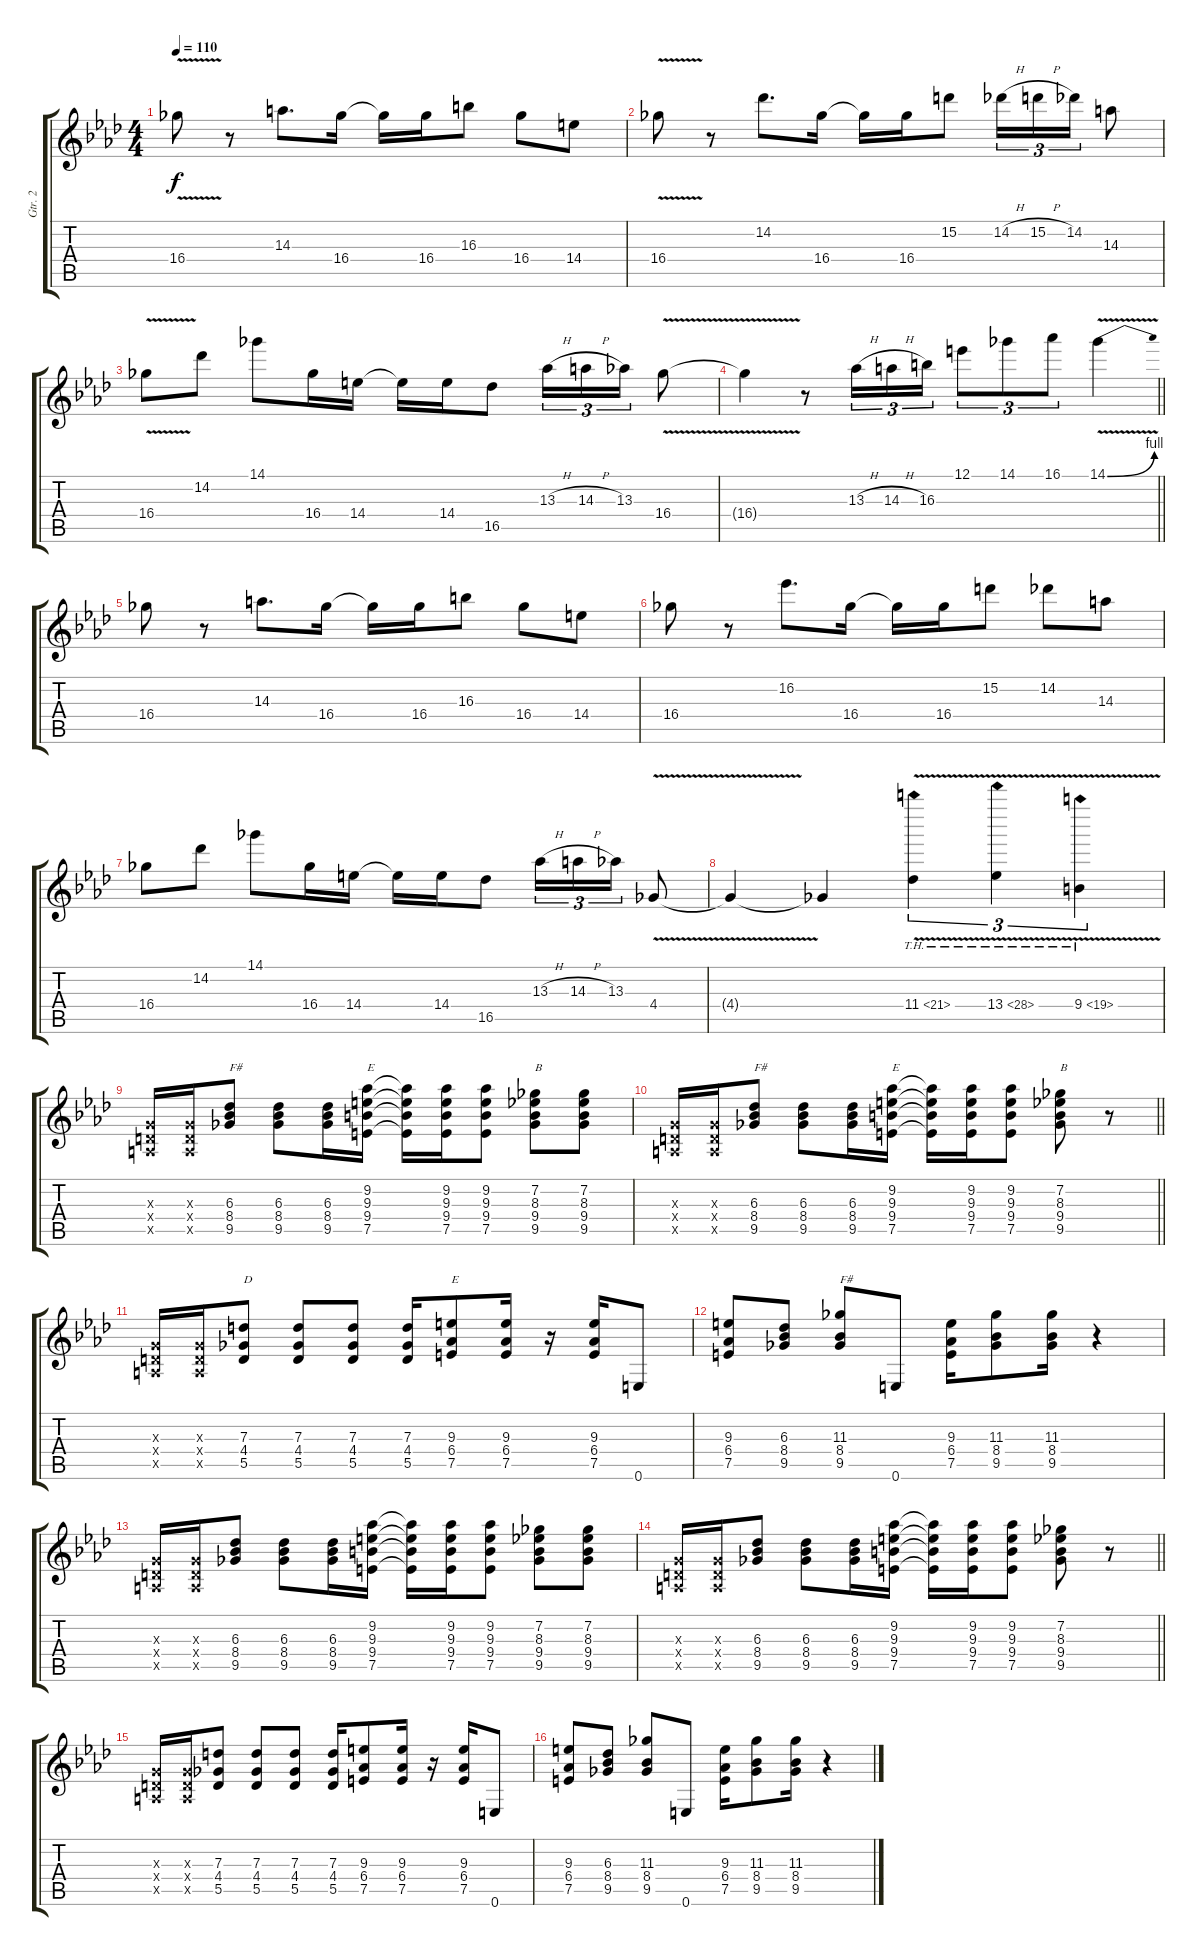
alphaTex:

\track ("Gtr. 2" "Gtr. 2") {instrument overdrivenguitar}
\staff {score tabs}
\tuning (E4 B3 G3 D3 A2 E2) {hide}
\ts (4 4)
\tempo 110
\clef g2
\ks ab
16.4{v}.8{dy f} r.8 14.3.8{d} 16.4.16 16.4{t}.16 16.4.16 16.3.8 16.4.8 14.4.8 |
16.4{v}.8 r.8 14.2.8{d} 16.4.16 16.4{t}.16 16.4.16 15.2.8 14.2{h}.16{tu (3 2)} 15.2{h}.16{tu (3 2)} 14.2.16{tu (3 2)} 14.3.8 |
16.4{v}.8 14.2.8 14.1.8 16.4.16 14.4.16 14.4{t}.16 14.4.16 16.5.8 13.3{h}.16{tu (3 2)} 14.3{h}.16{tu (3 2)} 13.3.16{tu (3 2)} 16.4{v}.8 |
\barLineRight lightlight
16.4{t}.4 r.8 13.3{h}.16{tu (3 2)} 14.3{h}.16{tu (3 2)} 16.3.16{tu (3 2)} 12.1.8{tu (3 2)} 14.1.8{tu (3 2)} 16.1.8{tu (3 2)} 14.1{be (bend 0 0 60 4) v}.4 |
16.4.8 r.8 14.3.8{d} 16.4.16 16.4{t}.16 16.4.16 16.3.8 16.4.8 14.4.8 |
16.4.8 r.8 16.2.8{d} 16.4.16 16.4{t}.16 16.4.16 15.2.8 14.2.8 14.3.8 |
16.4.8 14.2.8 14.1.8 16.4.16 14.4.16 14.4{t}.16 14.4.16 16.5.8 13.3{h}.16{tu (3 2)} 14.3{h}.16{tu (3 2)} 13.3.16{tu (3 2)} 4.4{v}.8 |
4.4{t}.4 4.4{t}.4 11.4{th 10 v}.4{tu (3 2)} 13.4{th 15 v}.4{tu (3 2)} 9.4{th 10 v}.4{tu (3 2)} |
(0.3{x} 0.4{x} 0.5{x}).16 (0.3{x} 0.4{x} 0.5{x}).16 (6.3 8.4 9.5).8{txt "F#"} (6.3 8.4 9.5).8 (6.3 8.4 9.5).16 (9.2 9.3 9.4 7.5).16{txt "E"} (9.2{t} 9.3{t} 9.4{t} 7.5{t}).16 (9.2 9.3 9.4 7.5).16 (9.2 9.3 9.4 7.5).8 (7.2 8.3 9.4 9.5).8{txt "B"} (7.2 8.3 9.4 9.5).8 |
\barLineRight lightlight
(0.3{x} 0.4{x} 0.5{x}).16 (0.3{x} 0.4{x} 0.5{x}).16 (6.3 8.4 9.5).8{txt "F#"} (6.3 8.4 9.5).8 (6.3 8.4 9.5).16 (9.2 9.3 9.4 7.5).16{txt "E"} (9.2{t} 9.3{t} 9.4{t} 7.5{t}).16 (9.2 9.3 9.4 7.5).16 (9.2 9.3 9.4 7.5).8 (7.2 8.3 9.4 9.5).8{txt "B"} r.8 |
(0.3{x} 0.4{x} 0.5{x}).16 (0.3{x} 0.4{x} 0.5{x}).16 (7.3 4.4 5.5).8{txt "D"} (7.3 4.4 5.5).8 (7.3 4.4 5.5).8 (7.3 4.4 5.5).16 (9.3 6.4 7.5).8{txt "E"} (9.3 6.4 7.5).16 r.16 (9.3 6.4 7.5).16 0.6.8 |
(9.3 6.4 7.5).8 (6.3 8.4 9.5).8 (11.3 8.4 9.5).8{txt "F#"} 0.6.8 (9.3 6.4 7.5).16 (11.3 8.4 9.5).8 (11.3 8.4 9.5).16 r.4 |
(0.3{x} 0.4{x} 0.5{x}).16 (0.3{x} 0.4{x} 0.5{x}).16 (6.3 8.4 9.5).8 (6.3 8.4 9.5).8 (6.3 8.4 9.5).16 (9.2 9.3 9.4 7.5).16 (9.2{t} 9.3{t} 9.4{t} 7.5{t}).16 (9.2 9.3 9.4 7.5).16 (9.2 9.3 9.4 7.5).8 (7.2 8.3 9.4 9.5).8 (7.2 8.3 9.4 9.5).8 |
\barLineRight lightlight
(0.3{x} 0.4{x} 0.5{x}).16 (0.3{x} 0.4{x} 0.5{x}).16 (6.3 8.4 9.5).8 (6.3 8.4 9.5).8 (6.3 8.4 9.5).16 (9.2 9.3 9.4 7.5).16 (9.2{t} 9.3{t} 9.4{t} 7.5{t}).16 (9.2 9.3 9.4 7.5).16 (9.2 9.3 9.4 7.5).8 (7.2 8.3 9.4 9.5).8 r.8 |
(0.3{x} 0.4{x} 0.5{x}).16 (0.3{x} 0.4{x} 0.5{x}).16 (7.3 4.4 5.5).8 (7.3 4.4 5.5).8 (7.3 4.4 5.5).8 (7.3 4.4 5.5).16 (9.3 6.4 7.5).8 (9.3 6.4 7.5).16 r.16 (9.3 6.4 7.5).16 0.6.8 |
(9.3 6.4 7.5).8 (6.3 8.4 9.5).8 (11.3 8.4 9.5).8 0.6.8 (9.3 6.4 7.5).16 (11.3 8.4 9.5).8 (11.3 8.4 9.5).16 r.4
